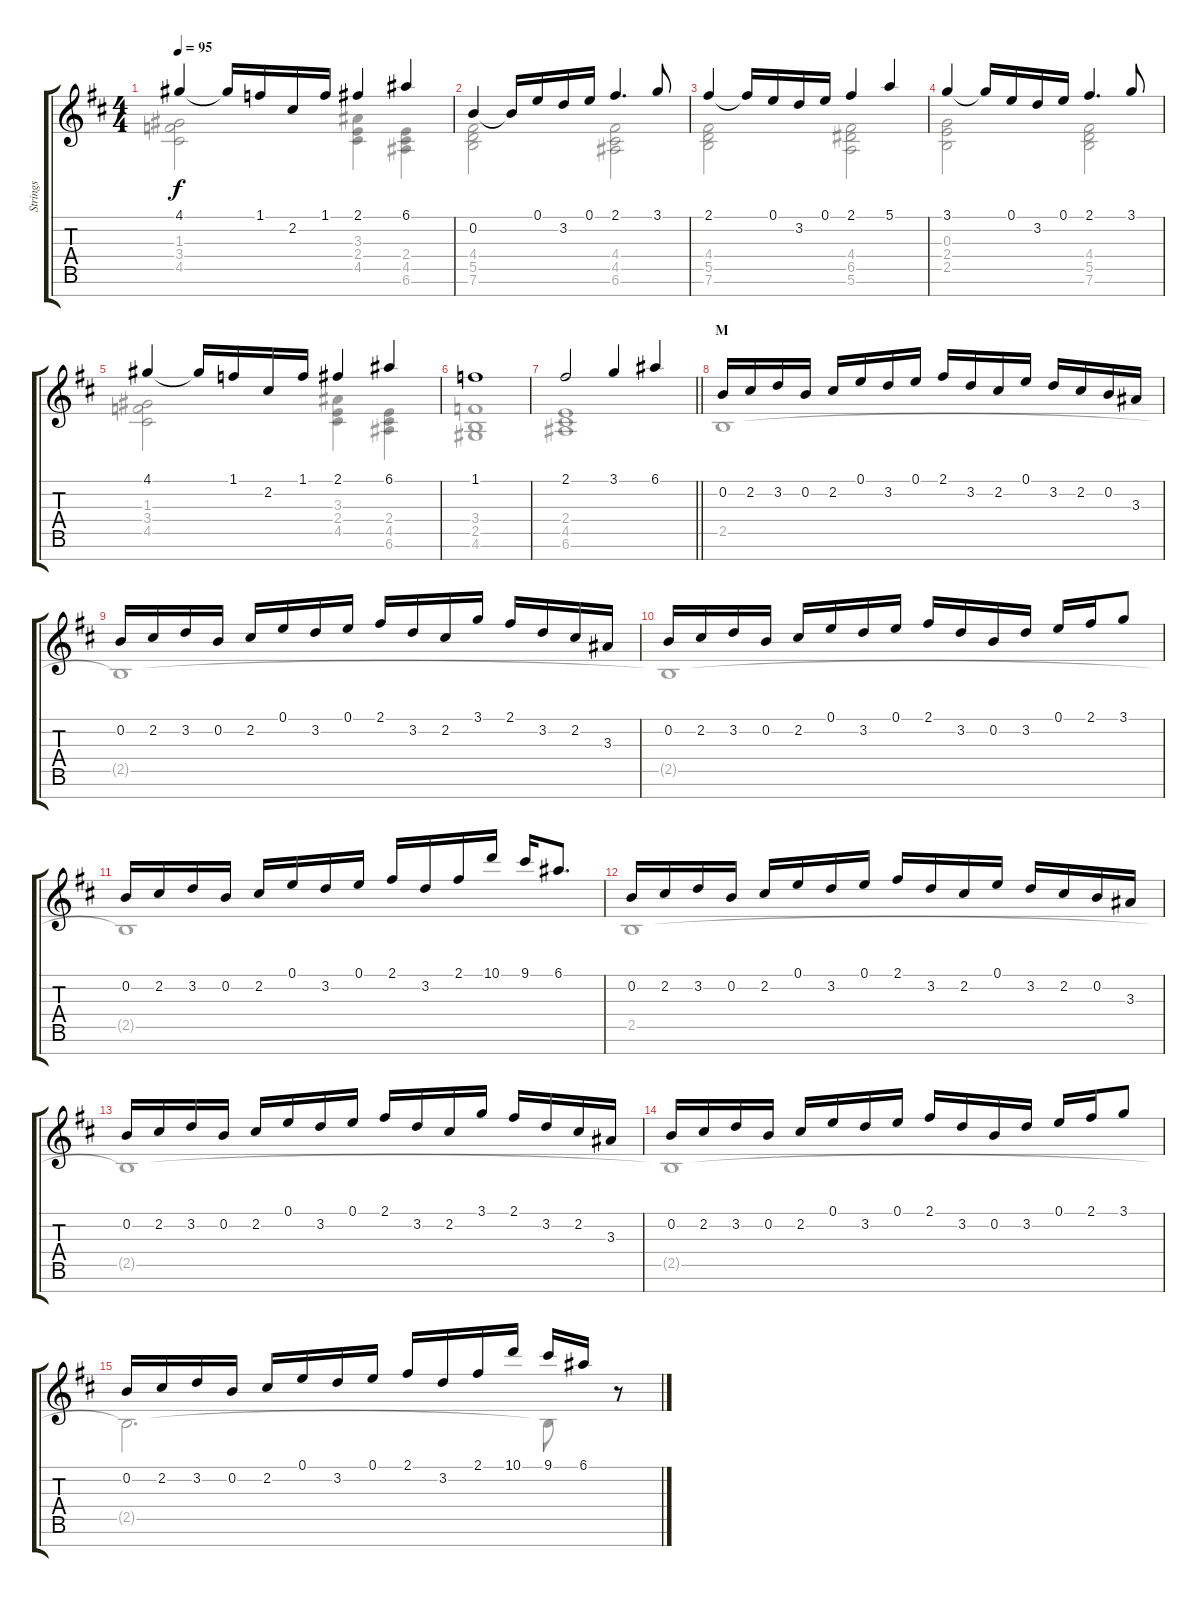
\track ("Strings" "Strings") {instrument stringensemble1}
\staff {score tabs}
\tuning (E5 B4 G4 D4 A3 E3 B2) {hide}
\voice
\ts (4 4)
\tempo 95
\clef g2
\ks d
4.1.4{dy f beam Up} 4.1{t}.16{beam Up} 1.1.16{beam Up} 2.2.16{beam Up} 1.1.16{beam Up} 2.1.4{beam Up} 6.1.4{beam Up} |
0.2.4{beam Up} 0.2{t}.16{beam Up} 0.1.16{beam Up} 3.2.16{beam Up} 0.1.16{beam Up} 2.1.4{d beam Up} 3.1.8{beam Up} |
2.1.4{beam Up} 2.1{t}.16{beam Up} 0.1.16{beam Up} 3.2.16{beam Up} 0.1.16{beam Up} 2.1.4{beam Up} 5.1.4{beam Up} |
3.1.4{beam Up} 3.1{t}.16{beam Up} 0.1.16{beam Up} 3.2.16{beam Up} 0.1.16{beam Up} 2.1.4{d beam Up} 3.1.8{beam Up} |
4.1.4{beam Up} 4.1{t}.16{beam Up} 1.1.16{beam Up} 2.2.16{beam Up} 1.1.16{beam Up} 2.1.4{beam Up} 6.1.4{beam Up} |
1.1.1 |
\barLineRight lightlight
2.1.2{beam Up} 3.1.4{beam Up} 6.1.4{beam Up} |
\section ("" "M")
0.2.16 2.2.16 3.2.16 0.2.16 2.2.16 0.1.16 3.2.16 0.1.16 2.1.16 3.2.16 2.2.16 0.1.16 3.2.16 2.2.16 0.2.16 3.3.16 |
0.2.16 2.2.16 3.2.16 0.2.16 2.2.16 0.1.16 3.2.16 0.1.16 2.1.16 3.2.16 2.2.16 3.1.16 2.1.16 3.2.16 2.2.16 3.3.16 |
0.2.16 2.2.16 3.2.16 0.2.16 2.2.16 0.1.16 3.2.16 0.1.16 2.1.16 3.2.16 0.2.16 3.2.16 0.1.16 2.1.16 3.1.8 |
0.2.16 2.2.16 3.2.16 0.2.16 2.2.16 0.1.16 3.2.16 0.1.16 2.1.16 3.2.16 2.1.16 10.1.16 9.1.16 6.1.8{d} |
0.2.16 2.2.16 3.2.16 0.2.16 2.2.16 0.1.16 3.2.16 0.1.16 2.1.16 3.2.16 2.2.16 0.1.16 3.2.16 2.2.16 0.2.16 3.3.16 |
0.2.16 2.2.16 3.2.16 0.2.16 2.2.16 0.1.16 3.2.16 0.1.16 2.1.16 3.2.16 2.2.16 3.1.16 2.1.16 3.2.16 2.2.16 3.3.16 |
0.2.16 2.2.16 3.2.16 0.2.16 2.2.16 0.1.16 3.2.16 0.1.16 2.1.16 3.2.16 0.2.16 3.2.16 0.1.16 2.1.16 3.1.8 |
0.2.16 2.2.16 3.2.16 0.2.16 2.2.16 0.1.16 3.2.16 0.1.16 2.1.16 3.2.16 2.1.16 10.1.16 9.1.16 6.1.16 r.8
\voice
\clef g2
\ottava regular
\simile none
\ks d
(1.3 3.4 4.5).2{dy f} (3.3 2.4 4.5).4 (2.4 4.5 6.6).4 |
(4.4 5.5 7.6).2 (4.4 4.5 6.6).2 |
(4.4 5.5 7.6).2 (4.4 6.5 5.6).2 |
(0.3 2.4 2.5).2 (4.4 5.5 7.6).2 |
(1.3 3.4 4.5).2 (3.3 2.4 4.5).4 (2.4 4.5 6.6).4 |
(3.4 2.5 4.6).1 |
\barLineRight lightlight
(2.4 4.5 6.6).1 |
2.5.1 |
2.5{t}.1 |
2.5{t}.1 |
2.5{t}.1 |
2.5.1 |
2.5{t}.1 |
2.5{t}.1 |
2.5{t}.2{d} 2.5{t}.8 r.8
